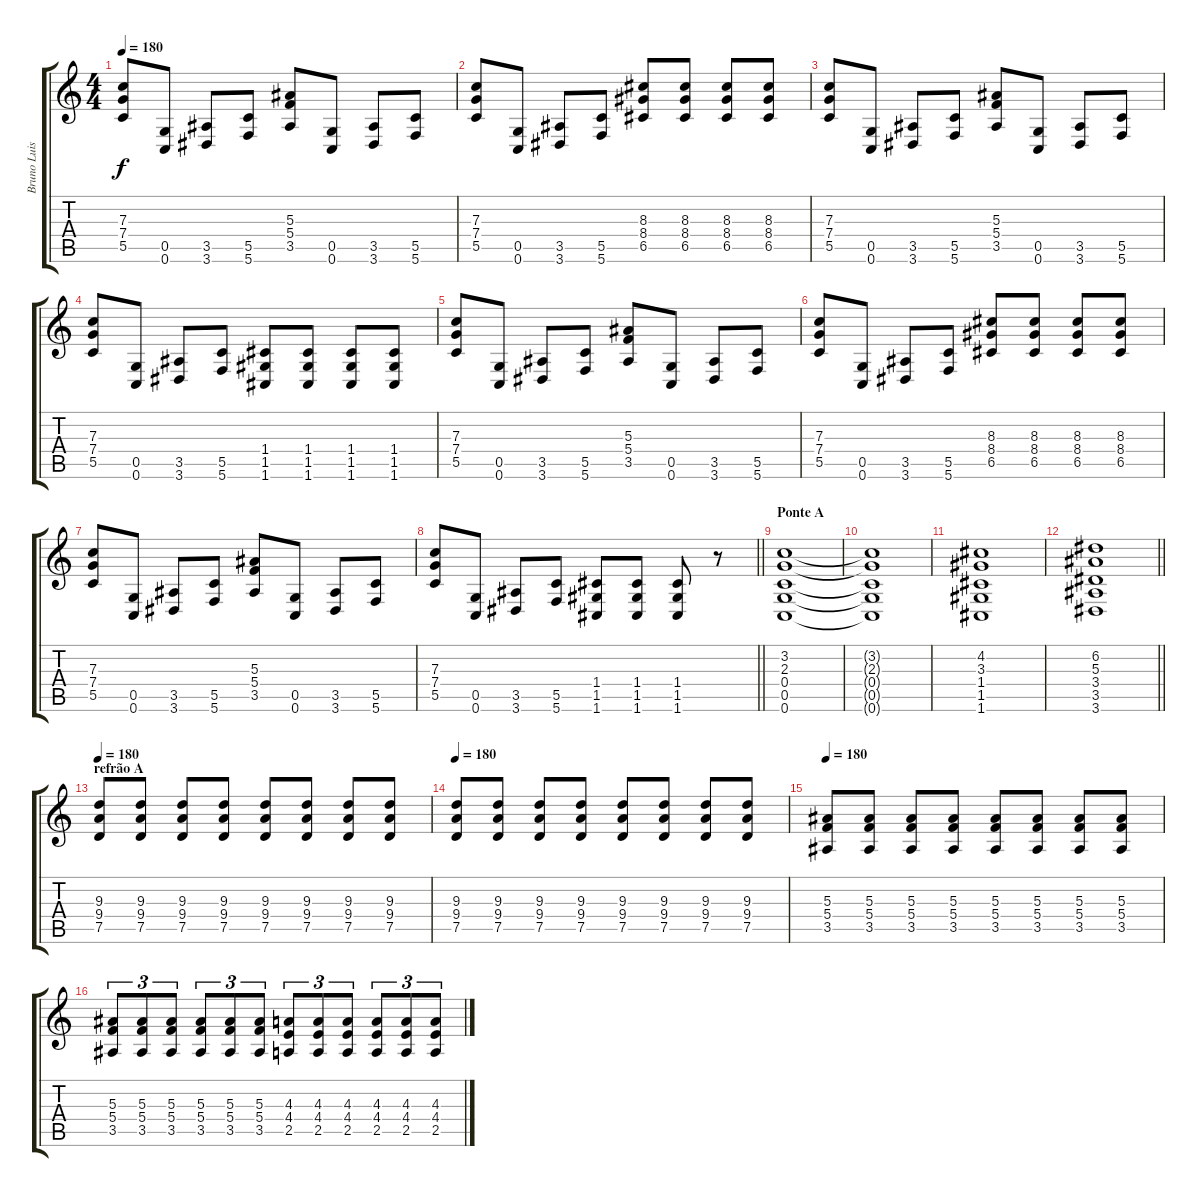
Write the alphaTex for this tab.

\track ("Bruno Luis" "Bruno Luis") {instrument distortionguitar}
\staff {score tabs}
\tuning (D4 A3 F3 C3 G2 C2) {hide}
\ts (4 4)
\tempo 180
\clef g2
\ks c
(7.3 7.4 5.5).8{dy f} (0.5 0.6).8 (3.5 3.6).8 (5.5 5.6).8 (5.3 5.4 3.5).8 (0.5 0.6).8 (3.5 3.6).8 (5.5 5.6).8 |
(7.3 7.4 5.5).8 (0.5 0.6).8 (3.5 3.6).8 (5.5 5.6).8 (8.3 8.4 6.5).8 (8.3 8.4 6.5).8 (8.3 8.4 6.5).8 (8.3 8.4 6.5).8 |
(7.3 7.4 5.5).8 (0.5 0.6).8 (3.5 3.6).8 (5.5 5.6).8 (5.3 5.4 3.5).8 (0.5 0.6).8 (3.5 3.6).8 (5.5 5.6).8 |
(7.3 7.4 5.5).8 (0.5 0.6).8 (3.5 3.6).8 (5.5 5.6).8 (1.4 1.5 1.6).8 (1.4 1.5 1.6).8 (1.4 1.5 1.6).8 (1.4 1.5 1.6).8 |
(7.3 7.4 5.5).8 (0.5 0.6).8 (3.5 3.6).8 (5.5 5.6).8 (5.3 5.4 3.5).8 (0.5 0.6).8 (3.5 3.6).8 (5.5 5.6).8 |
(7.3 7.4 5.5).8 (0.5 0.6).8 (3.5 3.6).8 (5.5 5.6).8 (8.3 8.4 6.5).8 (8.3 8.4 6.5).8 (8.3 8.4 6.5).8 (8.3 8.4 6.5).8 |
(7.3 7.4 5.5).8 (0.5 0.6).8 (3.5 3.6).8 (5.5 5.6).8 (5.3 5.4 3.5).8 (0.5 0.6).8 (3.5 3.6).8 (5.5 5.6).8 |
\barLineRight lightlight
(7.3 7.4 5.5).8 (0.5 0.6).8 (3.5 3.6).8 (5.5 5.6).8 (1.4 1.5 1.6).8 (1.4 1.5 1.6).8 (1.4 1.5 1.6).8 r.8 |
\section ("" "Ponte A")
(3.2 2.3 0.4 0.5 0.6).1 |
(3.2{t} 2.3{t} 0.4{t} 0.5{t} 0.6{t}).1 |
(4.2 3.3 1.4 1.5 1.6).1 |
\barLineRight lightlight
(6.2 5.3 3.4 3.5 3.6).1 |
\section ("" "refrão A")
\tempo 180
(9.3 9.4 7.5).8 (9.3 9.4 7.5).8 (9.3 9.4 7.5).8 (9.3 9.4 7.5).8 (9.3 9.4 7.5).8 (9.3 9.4 7.5).8 (9.3 9.4 7.5).8 (9.3 9.4 7.5).8 |
\tempo 180
(9.3 9.4 7.5).8 (9.3 9.4 7.5).8 (9.3 9.4 7.5).8 (9.3 9.4 7.5).8 (9.3 9.4 7.5).8 (9.3 9.4 7.5).8 (9.3 9.4 7.5).8 (9.3 9.4 7.5).8 |
\tempo 180
(5.3 5.4 3.5).8 (5.3 5.4 3.5).8 (5.3 5.4 3.5).8 (5.3 5.4 3.5).8 (5.3 5.4 3.5).8 (5.3 5.4 3.5).8 (5.3 5.4 3.5).8 (5.3 5.4 3.5).8 |
(5.3 5.4 3.5).8{tu (3 2)} (5.3 5.4 3.5).8{tu (3 2)} (5.3 5.4 3.5).8{tu (3 2)} (5.3 5.4 3.5).8{tu (3 2)} (5.3 5.4 3.5).8{tu (3 2)} (5.3 5.4 3.5).8{tu (3 2)} (4.3 4.4 2.5).8{tu (3 2)} (4.3 4.4 2.5).8{tu (3 2)} (4.3 4.4 2.5).8{tu (3 2)} (4.3 4.4 2.5).8{tu (3 2)} (4.3 4.4 2.5).8{tu (3 2)} (4.3 4.4 2.5).8{tu (3 2)}
